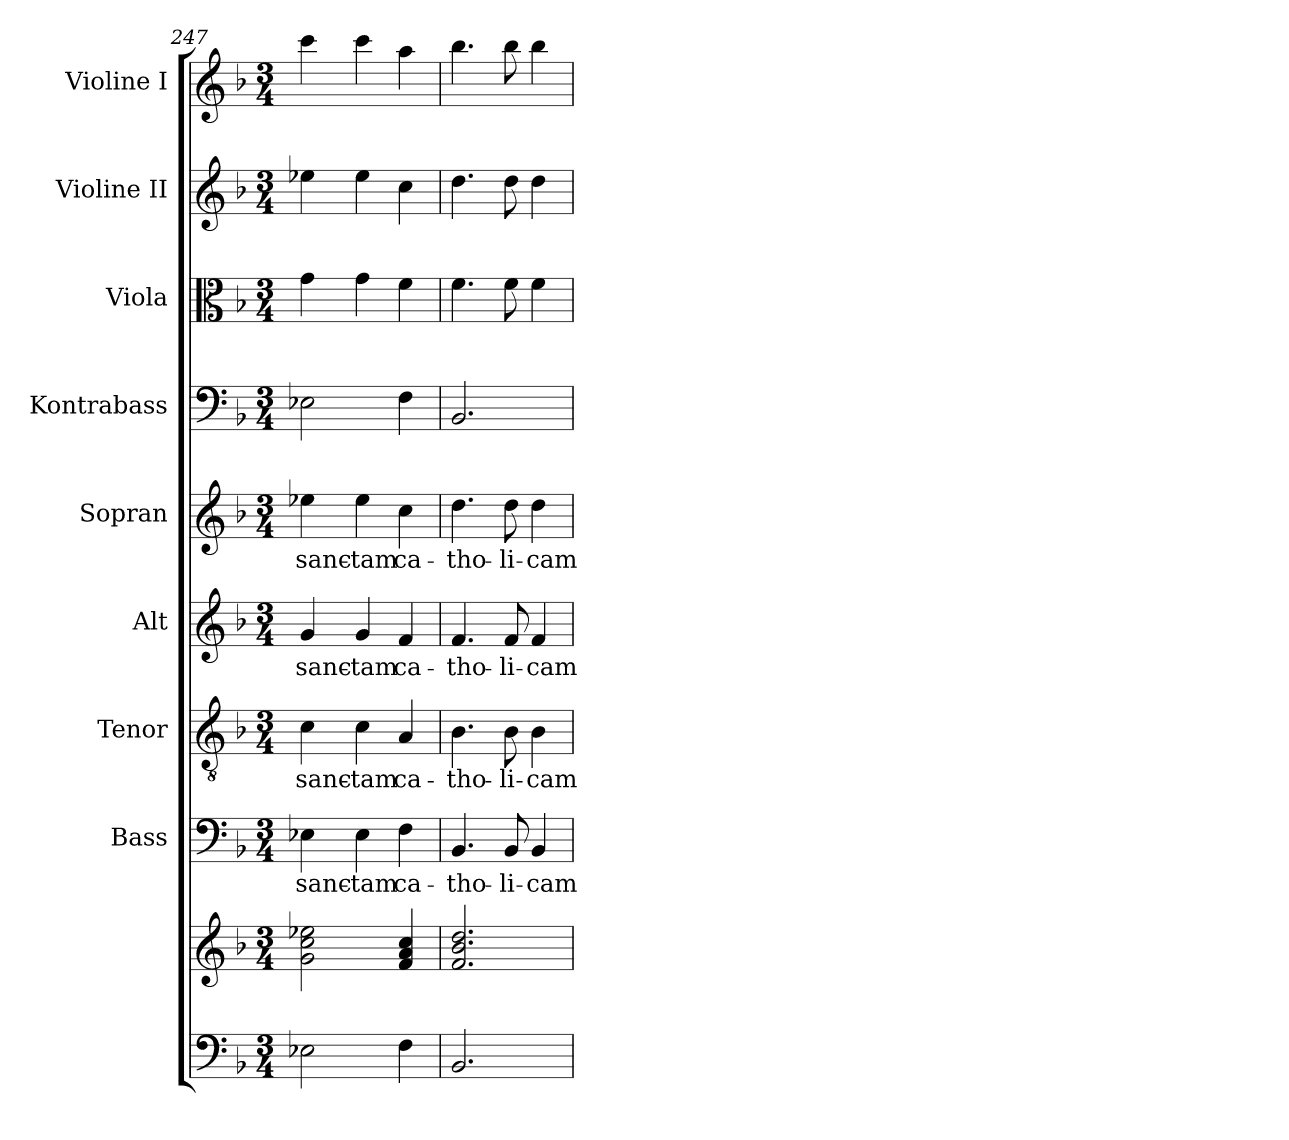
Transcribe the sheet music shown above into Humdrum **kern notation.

**kern	**kern	**kern	**text	**kern	**text	**kern	**text	**kern	**text	**kern	**kern	**kern	**kern
*part9	*part9	*part8	*part8	*part7	*part7	*part6	*part6	*part5	*part5	*part4	*part3	*part2	*part1
*staff10	*staff9	*staff8	*staff8	*staff7	*staff7	*staff6	*staff6	*staff5	*staff5	*staff4	*staff3	*staff2	*staff1
*	*	*I"Bass	*	*I"Tenor	*	*I"Alt	*	*I"Sopran	*	*I"Kontrabass	*I"Viola	*I"Violine II	*I"Violine I
*	*	*I'B.	*	*I'T.	*	*I'A.	*	*I'S.	*	*I'Kb.	*I'Vla.	*I'Vl. II	*I'Vl. I
*clefF4	*clefG2	*clefF4	*	*clefGv2	*	*clefG2	*	*clefG2	*	*clefF4	*clefC3	*clefG2	*clefG2
*	*	*	*	*	*	*	*	*	*	*ITrd7c12	*	*	*
*k[b-]	*k[b-]	*k[b-]	*	*k[b-]	*	*k[b-]	*	*k[b-]	*	*k[b-]	*k[b-]	*k[b-]	*k[b-]
*F:	*F:	*F:	*	*F:	*	*F:	*	*F:	*	*F:	*F:	*F:	*F:
*M3/4	*M3/4	*M3/4	*	*M3/4	*	*M3/4	*	*M3/4	*	*M3/4	*M3/4	*M3/4	*M3/4
=247	=247	=247	=247	=247	=247	=247	=247	=247	=247	=247	=247	=247	=247
!	!	!	!LO:LY:b	!	!LO:LY:b	!	!LO:LY:b	!	!LO:LY:b	!	!	!	!
2E-X\	2g\ 2cc\ 2ee-X\	4E-X\	sanc-	4c\	sanc-	4g/	sanc-	4ee-X\	sanc-	2EE-X\	4g\	4ee-X\	4ccc\
!	!	!	!LO:LY:b	!	!LO:LY:b	!	!LO:LY:b	!	!LO:LY:b	!	!	!	!
.	.	4E-\	-tam	4c\	-tam	4g/	-tam	4ee-\	-tam	.	4g\	4ee-\	4ccc\
!	!	!	!LO:LY:b	!	!LO:LY:b	!	!LO:LY:b	!	!LO:LY:b	!	!	!	!
4F\	4f/ 4a/ 4cc/	4F\	ca-	4A/	ca-	4f/	ca-	4cc\	ca-	4FF\	4f\	4cc\	4aa\
=248	=248	=248	=248	=248	=248	=248	=248	=248	=248	=248	=248	=248	=248
!	!	!	!LO:LY:b	!	!LO:LY:b	!	!LO:LY:b	!	!LO:LY:b	!	!	!	!
2.BB-/	2.f/ 2.b-/ 2.dd/	4.BB-/	-tho-	4.B-\	-tho-	4.f/	-tho-	4.dd\	-tho-	2.BBB-/	4.f\	4.dd\	4.bb-\
!	!	!	!LO:LY:b	!	!LO:LY:b	!	!LO:LY:b	!	!LO:LY:b	!	!	!	!
.	.	8BB-/	-li-	8B-\	-li-	8f/	-li-	8dd\	-li-	.	8f\	8dd\	8bb-\
!	!	!	!LO:LY:b	!	!LO:LY:b	!	!LO:LY:b	!	!LO:LY:b	!	!	!	!
.	.	4BB-/	-cam	4B-\	-cam	4f/	-cam	4dd\	-cam	.	4f\	4dd\	4bb-\
=	=	=	=	=	=	=	=	=	=	=	=	=	=
*-	*-	*-	*-	*-	*-	*-	*-	*-	*-	*-	*-	*-	*-
